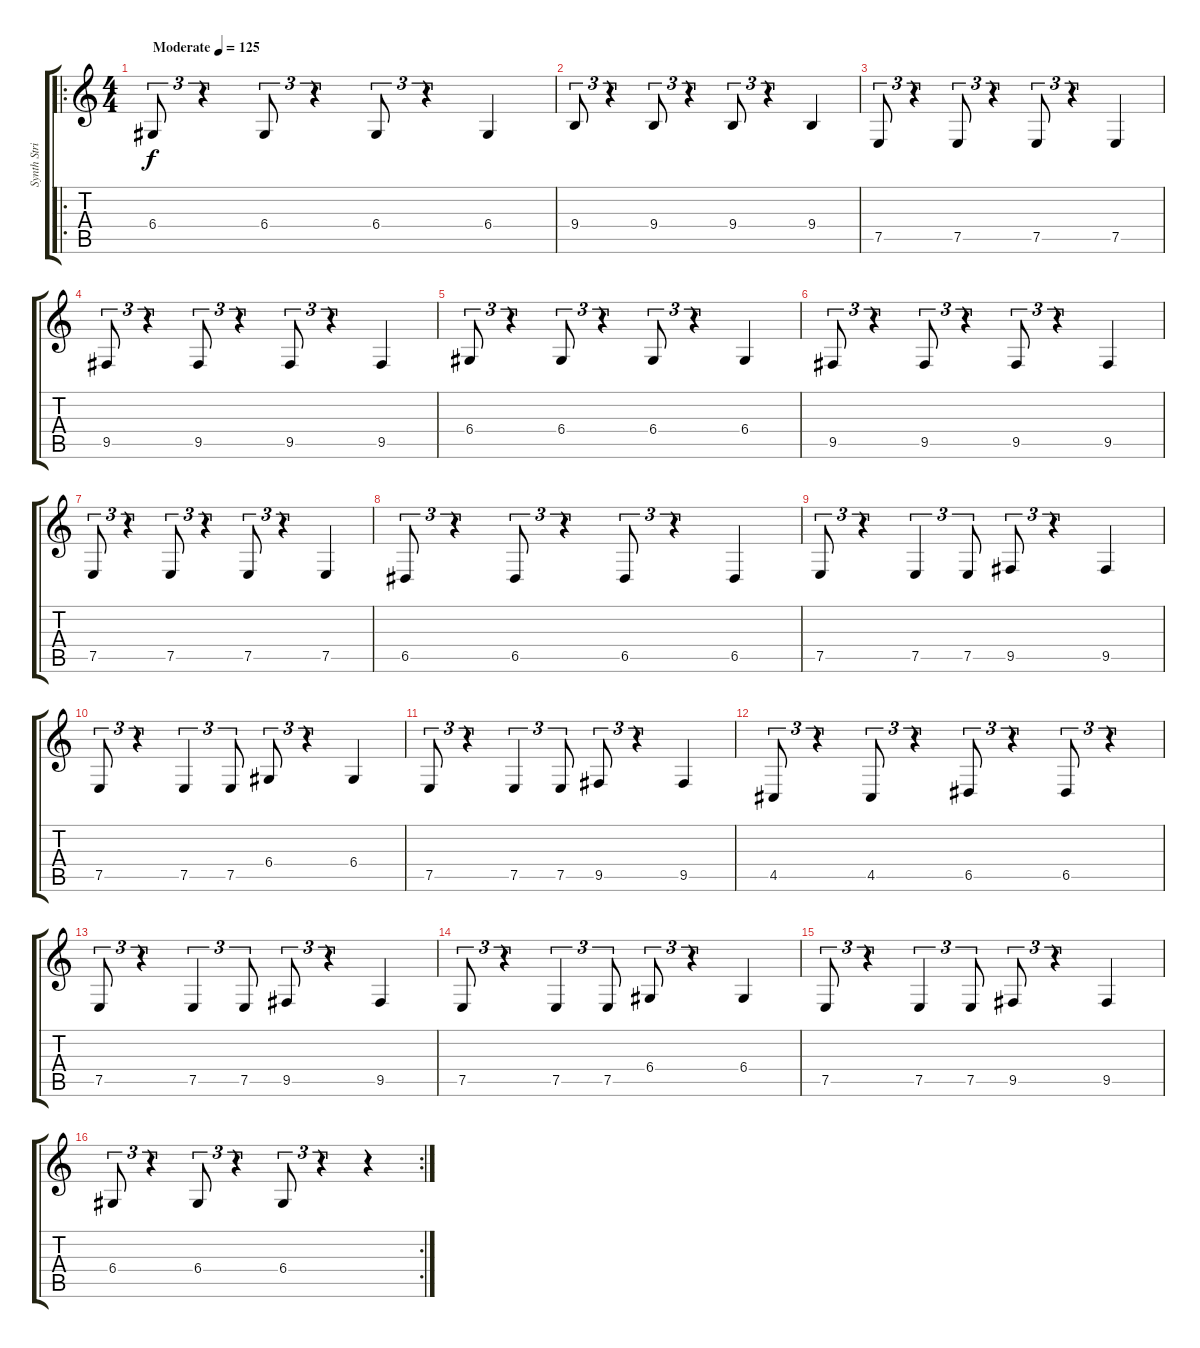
\track ("Synth Strings" "Synth Stri") {instrument synthstrings1}
\staff {score tabs}
\tuning (E4 B3 G3 D3 A2 E2) {hide}
\ro
\ts (4 4)
\tempo (125 "Moderate")
\clef g2
\ks c
6.4.8{tu (3 2) dy f instrument synthstrings1} r.4{tu (3 2)} 6.4.8{tu (3 2)} r.4{tu (3 2)} 6.4.8{tu (3 2)} r.4{tu (3 2)} 6.4.4 |
9.4.8{tu (3 2)} r.4{tu (3 2)} 9.4.8{tu (3 2)} r.4{tu (3 2)} 9.4.8{tu (3 2)} r.4{tu (3 2)} 9.4.4 |
7.5.8{tu (3 2)} r.4{tu (3 2)} 7.5.8{tu (3 2)} r.4{tu (3 2)} 7.5.8{tu (3 2)} r.4{tu (3 2)} 7.5.4 |
9.5.8{tu (3 2)} r.4{tu (3 2)} 9.5.8{tu (3 2)} r.4{tu (3 2)} 9.5.8{tu (3 2)} r.4{tu (3 2)} 9.5.4 |
6.4.8{tu (3 2)} r.4{tu (3 2)} 6.4.8{tu (3 2)} r.4{tu (3 2)} 6.4.8{tu (3 2)} r.4{tu (3 2)} 6.4.4 |
9.5.8{tu (3 2)} r.4{tu (3 2)} 9.5.8{tu (3 2)} r.4{tu (3 2)} 9.5.8{tu (3 2)} r.4{tu (3 2)} 9.5.4 |
7.5.8{tu (3 2)} r.4{tu (3 2)} 7.5.8{tu (3 2)} r.4{tu (3 2)} 7.5.8{tu (3 2)} r.4{tu (3 2)} 7.5.4 |
6.5.8{tu (3 2)} r.4{tu (3 2)} 6.5.8{tu (3 2)} r.4{tu (3 2)} 6.5.8{tu (3 2)} r.4{tu (3 2)} 6.5.4 |
7.5.8{tu (3 2)} r.4{tu (3 2)} 7.5.4{tu (3 2)} 7.5.8{tu (3 2)} 9.5.8{tu (3 2)} r.4{tu (3 2)} 9.5.4 |
7.5.8{tu (3 2)} r.4{tu (3 2)} 7.5.4{tu (3 2)} 7.5.8{tu (3 2)} 6.4.8{tu (3 2)} r.4{tu (3 2)} 6.4.4 |
7.5.8{tu (3 2)} r.4{tu (3 2)} 7.5.4{tu (3 2)} 7.5.8{tu (3 2)} 9.5.8{tu (3 2)} r.4{tu (3 2)} 9.5.4 |
4.5.8{tu (3 2)} r.4{tu (3 2)} 4.5.8{tu (3 2)} r.4{tu (3 2)} 6.5.8{tu (3 2)} r.4{tu (3 2)} 6.5.8{tu (3 2)} r.4{tu (3 2)} |
7.5.8{tu (3 2)} r.4{tu (3 2)} 7.5.4{tu (3 2)} 7.5.8{tu (3 2)} 9.5.8{tu (3 2)} r.4{tu (3 2)} 9.5.4 |
7.5.8{tu (3 2)} r.4{tu (3 2)} 7.5.4{tu (3 2)} 7.5.8{tu (3 2)} 6.4.8{tu (3 2)} r.4{tu (3 2)} 6.4.4 |
7.5.8{tu (3 2)} r.4{tu (3 2)} 7.5.4{tu (3 2)} 7.5.8{tu (3 2)} 9.5.8{tu (3 2)} r.4{tu (3 2)} 9.5.4 |
\rc 2
6.4.8{tu (3 2)} r.4{tu (3 2)} 6.4.8{tu (3 2)} r.4{tu (3 2)} 6.4.8{tu (3 2)} r.4{tu (3 2)} r.4
